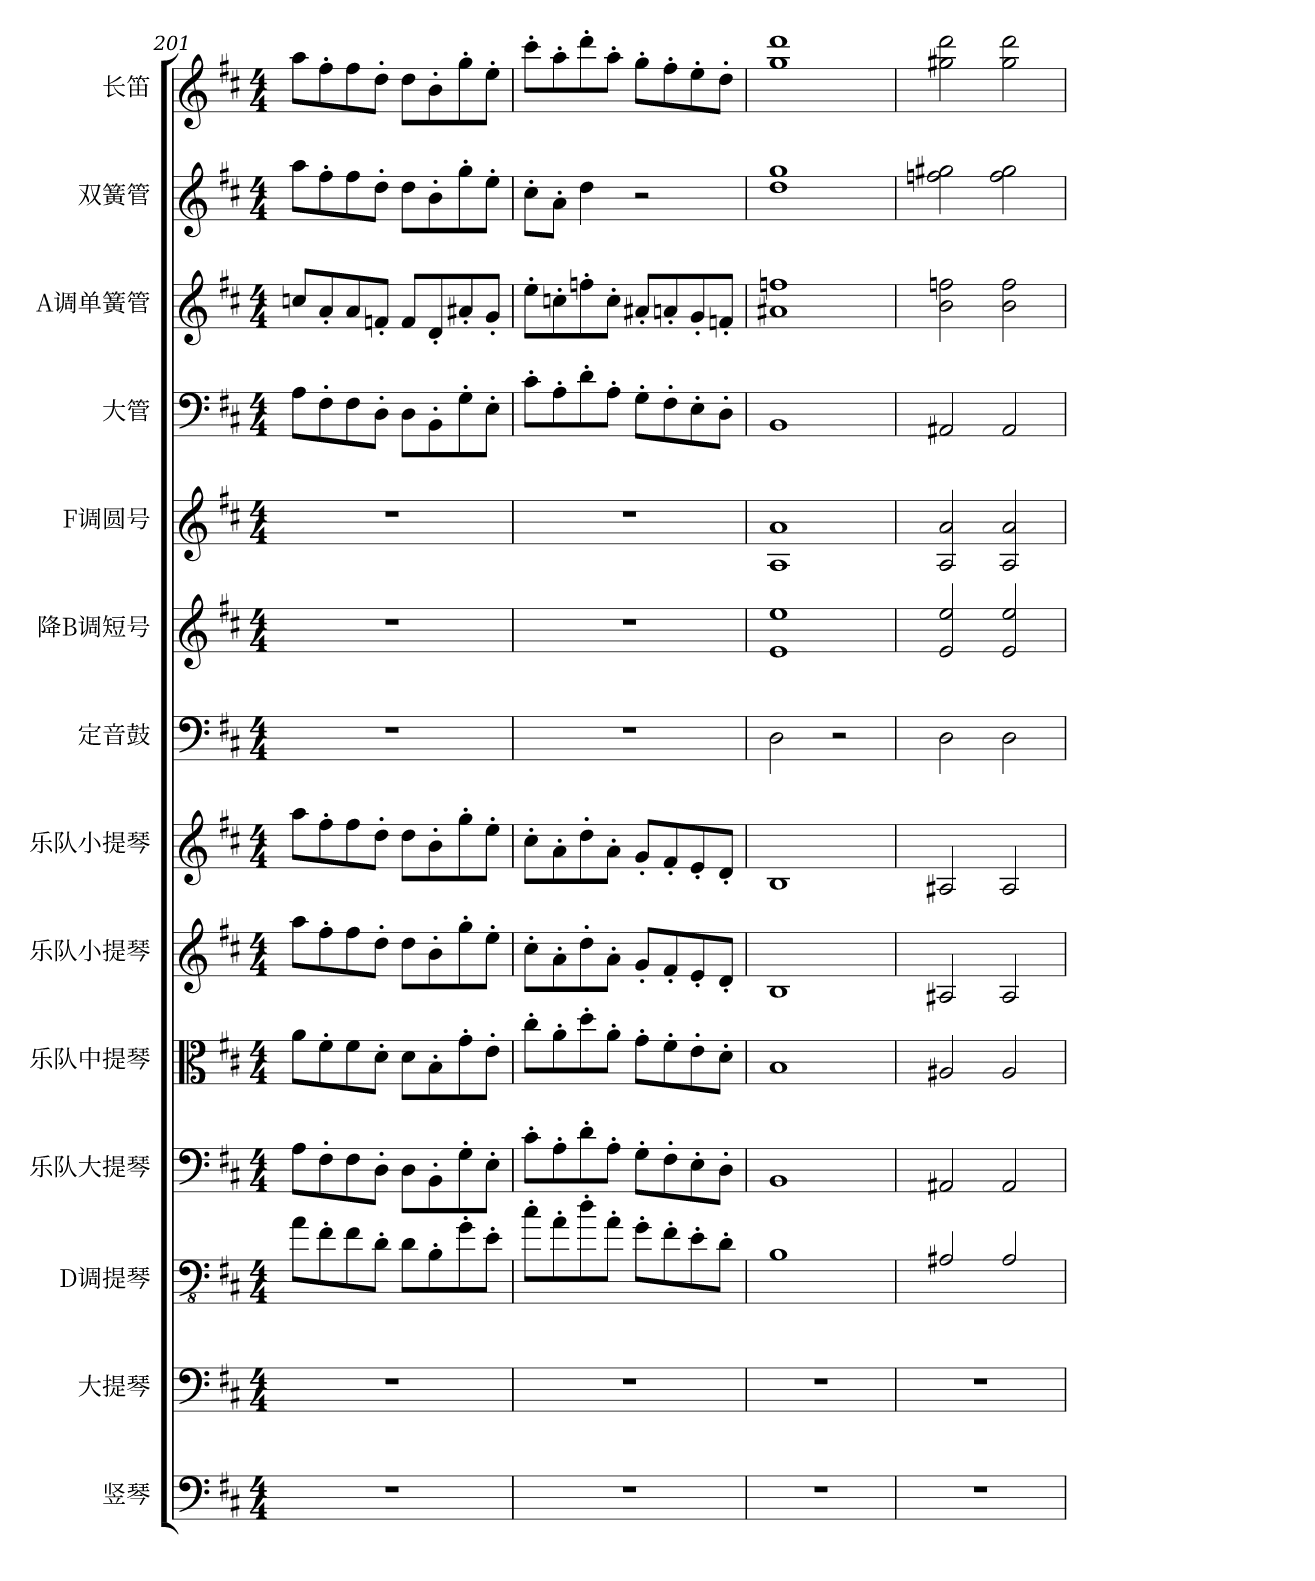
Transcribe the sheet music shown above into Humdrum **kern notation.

**kern	**kern	**kern	**kern	**kern	**kern	**kern	**kern	**kern	**kern	**kern	**kern	**kern	**kern
*part14	*part13	*part12	*part11	*part10	*part9	*part8	*part7	*part6	*part5	*part4	*part3	*part2	*part1
*staff14	*staff13	*staff12	*staff11	*staff10	*staff9	*staff8	*staff7	*staff6	*staff5	*staff4	*staff3	*staff2	*staff1
*I"竖琴	*I"大提琴	*I"D调提琴	*I"乐队大提琴	*I"乐队中提琴	*I"乐队小提琴	*I"乐队小提琴	*I"定音鼓	*I"降B调短号	*I"F调圆号	*I"大管	*I"A调单簧管	*I"双簧管	*I"长笛
*clefF4	*clefF4	*clefFv4	*clefF4	*clefC3	*clefG2	*clefG2	*clefF4	*clefG2	*clefG2	*clefF4	*clefG2	*clefG2	*clefG2
*	*	*ITrd7c12	*	*	*	*	*	*ITrd1c2	*ITrd4c7	*	*ITrd2c3	*	*
*k[f#c#]	*k[f#c#]	*k[f#c#]	*k[f#c#]	*k[f#c#]	*k[f#c#]	*k[f#c#]	*k[f#c#]	*k[]	*k[f#]	*k[f#c#]	*k[f#c#g#d#a#]	*k[f#c#]	*k[f#c#]
*M4/4	*M4/4	*M4/4	*M4/4	*M4/4	*M4/4	*M4/4	*M4/4	*M4/4	*M4/4	*M4/4	*M4/4	*M4/4	*M4/4
=201	=201	=201	=201	=201	=201	=201	=201	=201	=201	=201	=201	=201	=201
1r	1r	8AA\L	8A\L	8a\L	8aa\L	8aa\L	1r	1r	1r	8A\L	8an/L	8aa\L	8aa\L
.	.	8FF#'\	8F#'\	8f#'\	8ff#'\	8ff#'\	.	.	.	8F#'\	8f#'/	8ff#'\	8ff#'\
.	.	8FF#\	8F#\	8f#\	8ff#\	8ff#\	.	.	.	8F#\	8f#/	8ff#\	8ff#\
.	.	8DD'\J	8D'\J	8d'\J	8dd'\J	8dd'\J	.	.	.	8D'\J	8dn'/J	8dd'\J	8dd'\J
.	.	8DD\L	8D\L	8d\L	8dd\L	8dd\L	.	.	.	8D\L	8d/L	8dd\L	8dd\L
.	.	8BBB'\	8BB'\	8B'\	8b'\	8b'\	.	.	.	8BB'\	8B'/	8b'\	8b'\
.	.	8GG'\	8G'\	8g'\	8gg'\	8gg'\	.	.	.	8G'\	8f##X'/	8gg'\	8gg'\
.	.	8EE'\J	8E'\J	8e'\J	8ee'\J	8ee'\J	.	.	.	8E'\J	8e'/J	8ee'\J	8ee'\J
=202	=202	=202	=202	=202	=202	=202	=202	=202	=202	=202	=202	=202	=202
1r	1r	8C#'\L	8c#'\L	8cc#'\L	8cc#'\L	8cc#'\L	1r	1r	1r	8c#'\L	8cc#'\L	8cc#'\L	8ccc#'\L
.	.	8AA'\	8A'\	8a'\	8a'\	8a'\	.	.	.	8A'\	8an'\	8a'\J	8aa'\
.	.	8D'\	8d'\	8dd'\	8dd'\	8dd'\	.	.	.	8d'\	8ddn'\	4dd\	8ddd'\
.	.	8AA'\J	8A'\J	8a'\J	8a'\J	8a'\J	.	.	.	8A'\J	8a'\J	.	8aa'\J
.	.	8GG'\L	8G'\L	8g'\L	8g'/L	8g'/L	.	.	.	8G'\L	8f##X'/L	2r	8gg'\L
.	.	8FF#'\	8F#'\	8f#'\	8f#'/	8f#'/	.	.	.	8F#'\	8f#X'/	.	8ff#'\
.	.	8EE'\	8E'\	8e'\	8e'/	8e'/	.	.	.	8E'\	8e'/	.	8ee'\
.	.	8DD'\J	8D'\J	8d'\J	8d'/J	8d'/J	.	.	.	8D'\J	8dn'/J	.	8dd'\J
=203	=203	=203	=203	=203	=203	=203	=203	=203	=203	=203	=203	=203	=203
1r	1r	1BBB	1BB	1B	1B	1B	2D\	1d 1dd	1D 1d	1BB	1f##X 1ddn	1dd 1gg	1gg 1ddd
.	.	.	.	.	.	.	2r	.	.	.	.	.	.
!!LO:PB:g=z
=204	=204	=204	=204	=204	=204	=204	=204	=204	=204	=204	=204	=204	=204
1r	1r	2AAA#X/	2AA#X/	2A#X/	2A#X/	2A#X/	2D\	2d/ 2dd/	2D/ 2d/	2AA#X/	2g#\ 2ddn\	2ffn\ 2gg#X\	2gg#X\ 2ddd\
.	.	2AAA#/	2AA#/	2A#/	2A#/	2A#/	2D\	2d/ 2dd/	2D/ 2d/	2AA#/	2g#\ 2dd\	2ff\ 2gg#\	2gg#\ 2ddd\
=	=	=	=	=	=	=	=	=	=	=	=	=	=
*-	*-	*-	*-	*-	*-	*-	*-	*-	*-	*-	*-	*-	*-
